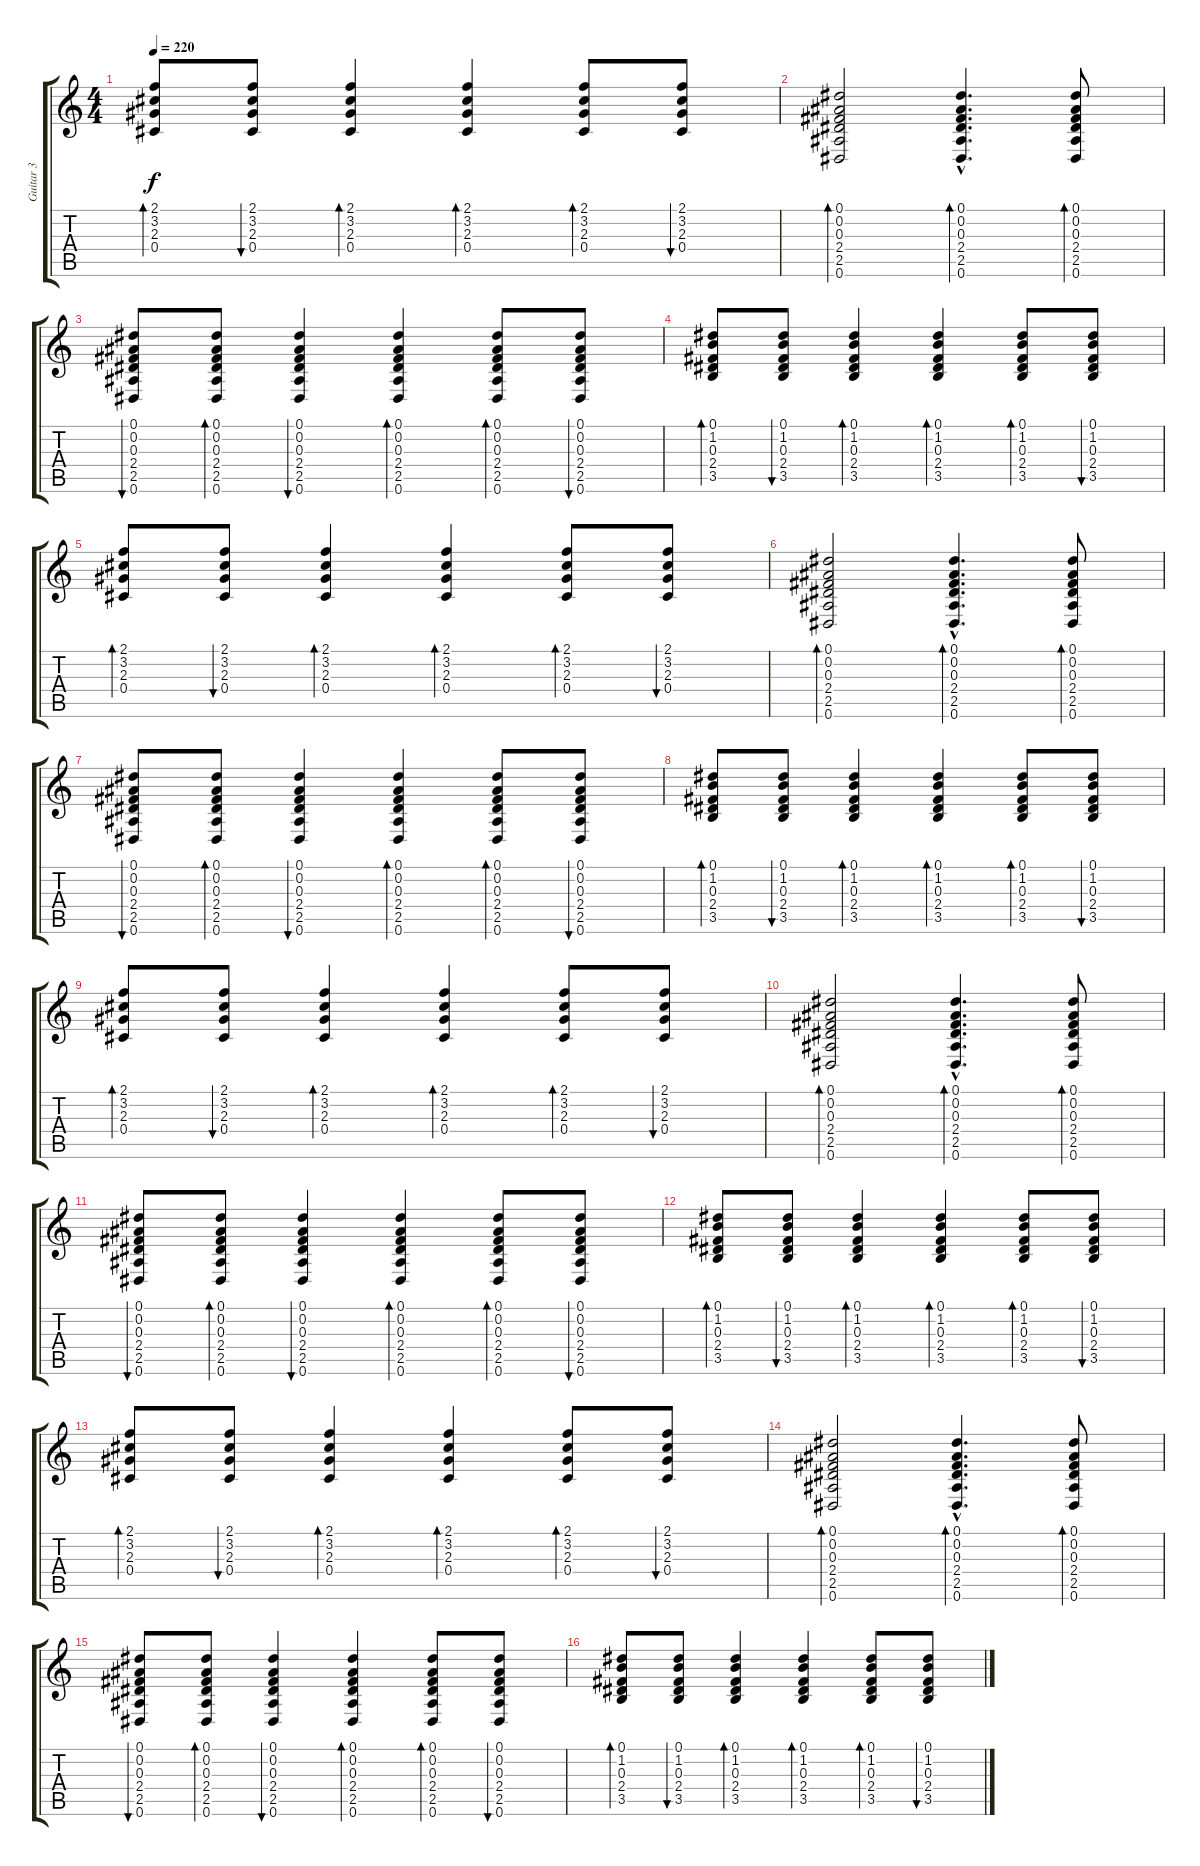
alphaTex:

\track ("Guitar 3" "Guitar 3") {instrument electricguitarclean}
\staff {score tabs}
\tuning (Eb4 Bb3 Gb3 Db3 Ab2 Eb2) {hide}
\ts (4 4)
\tempo 220
\clef g2
\ks c
(2.1 3.2 2.3 0.4).8{bd 30 dy f} (2.1 3.2 2.3 0.4).8{bu 30} (2.1 3.2 2.3 0.4).4{bd 30} (2.1 3.2 2.3 0.4).4{bd 30} (2.1 3.2 2.3 0.4).8{bd 30} (2.1 3.2 2.3 0.4).8{bu 30} |
(0.1 0.2 0.3 2.4 2.5 0.6).2{bd 30} (0.1{hac} 0.2{hac} 0.3{hac} 2.4{hac} 2.5{hac} 0.6{hac}).4{d bd 30} (0.1 0.2 0.3 2.4 2.5 0.6).8{bd 30} |
(0.1 0.2 0.3 2.4 2.5 0.6).8{bu 30} (0.1 0.2 0.3 2.4 2.5 0.6).8{bd 30} (0.1 0.2 0.3 2.4 2.5 0.6).4{bu 30} (0.1 0.2 0.3 2.4 2.5 0.6).4{bd 30} (0.1 0.2 0.3 2.4 2.5 0.6).8{bd 30} (0.1 0.2 0.3 2.4 2.5 0.6).8{bu 30} |
(0.1 1.2 0.3 2.4 3.5).8{bd 30} (0.1 1.2 0.3 2.4 3.5).8{bu 30} (0.1 1.2 0.3 2.4 3.5).4{bd 30} (0.1 1.2 0.3 2.4 3.5).4{bd 30} (0.1 1.2 0.3 2.4 3.5).8{bd 30} (0.1 1.2 0.3 2.4 3.5).8{bu 30} |
(2.1 3.2 2.3 0.4).8{bd 30} (2.1 3.2 2.3 0.4).8{bu 30} (2.1 3.2 2.3 0.4).4{bd 30} (2.1 3.2 2.3 0.4).4{bd 30} (2.1 3.2 2.3 0.4).8{bd 30} (2.1 3.2 2.3 0.4).8{bu 30} |
(0.1 0.2 0.3 2.4 2.5 0.6).2{bd 30} (0.1{hac} 0.2{hac} 0.3{hac} 2.4{hac} 2.5{hac} 0.6{hac}).4{d bd 30} (0.1 0.2 0.3 2.4 2.5 0.6).8{bd 30} |
(0.1 0.2 0.3 2.4 2.5 0.6).8{bu 30} (0.1 0.2 0.3 2.4 2.5 0.6).8{bd 30} (0.1 0.2 0.3 2.4 2.5 0.6).4{bu 30} (0.1 0.2 0.3 2.4 2.5 0.6).4{bd 30} (0.1 0.2 0.3 2.4 2.5 0.6).8{bd 30} (0.1 0.2 0.3 2.4 2.5 0.6).8{bu 30} |
(0.1 1.2 0.3 2.4 3.5).8{bd 30} (0.1 1.2 0.3 2.4 3.5).8{bu 30} (0.1 1.2 0.3 2.4 3.5).4{bd 30} (0.1 1.2 0.3 2.4 3.5).4{bd 30} (0.1 1.2 0.3 2.4 3.5).8{bd 30} (0.1 1.2 0.3 2.4 3.5).8{bu 30} |
(2.1 3.2 2.3 0.4).8{bd 30} (2.1 3.2 2.3 0.4).8{bu 30} (2.1 3.2 2.3 0.4).4{bd 30} (2.1 3.2 2.3 0.4).4{bd 30} (2.1 3.2 2.3 0.4).8{bd 30} (2.1 3.2 2.3 0.4).8{bu 30} |
(0.1 0.2 0.3 2.4 2.5 0.6).2{bd 30} (0.1{hac} 0.2{hac} 0.3{hac} 2.4{hac} 2.5{hac} 0.6{hac}).4{d bd 30} (0.1 0.2 0.3 2.4 2.5 0.6).8{bd 30} |
(0.1 0.2 0.3 2.4 2.5 0.6).8{bu 30} (0.1 0.2 0.3 2.4 2.5 0.6).8{bd 30} (0.1 0.2 0.3 2.4 2.5 0.6).4{bu 30} (0.1 0.2 0.3 2.4 2.5 0.6).4{bd 30} (0.1 0.2 0.3 2.4 2.5 0.6).8{bd 30} (0.1 0.2 0.3 2.4 2.5 0.6).8{bu 30} |
(0.1 1.2 0.3 2.4 3.5).8{bd 30} (0.1 1.2 0.3 2.4 3.5).8{bu 30} (0.1 1.2 0.3 2.4 3.5).4{bd 30} (0.1 1.2 0.3 2.4 3.5).4{bd 30} (0.1 1.2 0.3 2.4 3.5).8{bd 30} (0.1 1.2 0.3 2.4 3.5).8{bu 30} |
(2.1 3.2 2.3 0.4).8{bd 30} (2.1 3.2 2.3 0.4).8{bu 30} (2.1 3.2 2.3 0.4).4{bd 30} (2.1 3.2 2.3 0.4).4{bd 30} (2.1 3.2 2.3 0.4).8{bd 30} (2.1 3.2 2.3 0.4).8{bu 30} |
(0.1 0.2 0.3 2.4 2.5 0.6).2{bd 30} (0.1{hac} 0.2{hac} 0.3{hac} 2.4{hac} 2.5{hac} 0.6{hac}).4{d bd 30} (0.1 0.2 0.3 2.4 2.5 0.6).8{bd 30} |
(0.1 0.2 0.3 2.4 2.5 0.6).8{bu 30} (0.1 0.2 0.3 2.4 2.5 0.6).8{bd 30} (0.1 0.2 0.3 2.4 2.5 0.6).4{bu 30} (0.1 0.2 0.3 2.4 2.5 0.6).4{bd 30} (0.1 0.2 0.3 2.4 2.5 0.6).8{bd 30} (0.1 0.2 0.3 2.4 2.5 0.6).8{bu 30} |
(0.1 1.2 0.3 2.4 3.5).8{bd 30} (0.1 1.2 0.3 2.4 3.5).8{bu 30} (0.1 1.2 0.3 2.4 3.5).4{bd 30} (0.1 1.2 0.3 2.4 3.5).4{bd 30} (0.1 1.2 0.3 2.4 3.5).8{bd 30} (0.1 1.2 0.3 2.4 3.5).8{bu 30}
